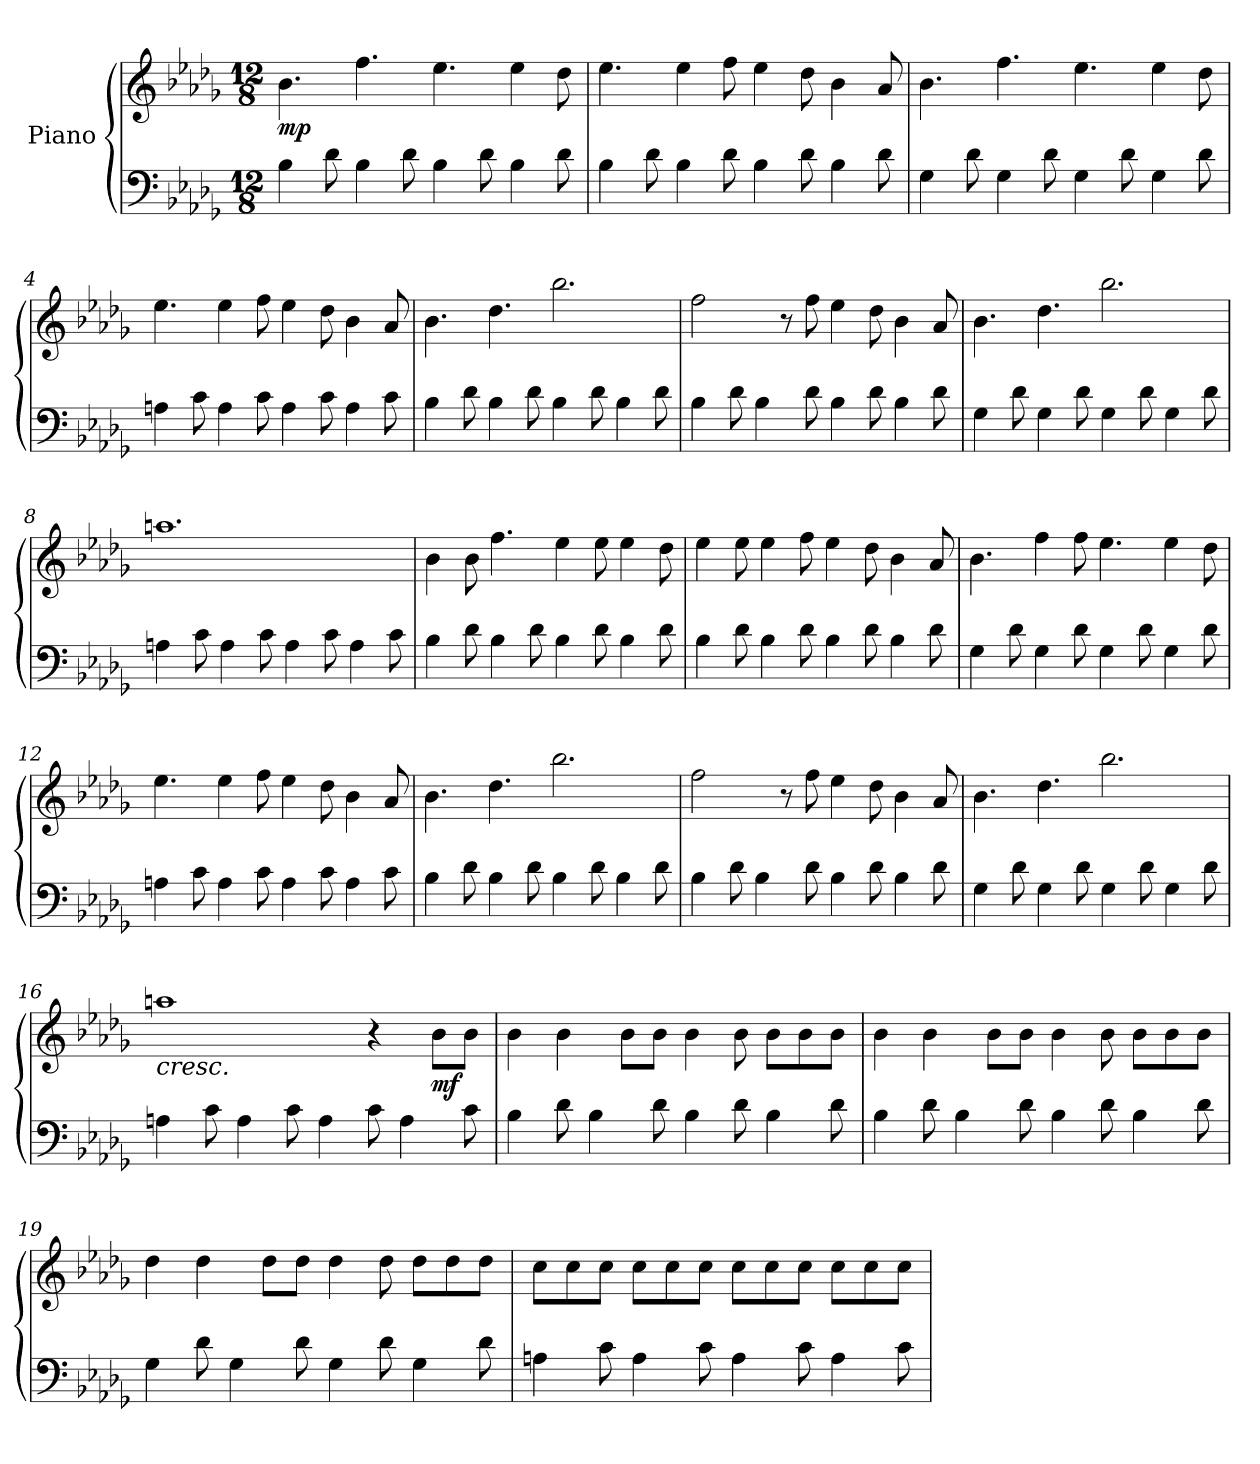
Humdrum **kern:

**kern	**kern	**dynam
*part1	*part1	*part1
*staff2	*staff1	*staff1/2
*I"Piano	*	*
*clefF4	*clefG2	*
*k[b-e-a-d-g-]	*k[b-e-a-d-g-]	*
*M12/8	*M12/8	*
*MM188	*MM188	*
=1	=1	=1
!	!	!LO:DY:b
4B-\	4.b-\	mp
8d-\	.	.
4B-\	4.ff\	.
8d-\	.	.
4B-\	4.ee-\	.
8d-\	.	.
4B-\	4ee-\	.
8d-\	8dd-\	.
=2	=2	=2
4B-\	4.ee-\	.
8d-\	.	.
4B-\	4ee-\	.
8d-\	8ff\	.
4B-\	4ee-\	.
8d-\	8dd-\	.
4B-\	4b-\	.
8d-\	8a-/	.
=3	=3	=3
4G-\	4.b-\	.
8d-\	.	.
4G-\	4.ff\	.
8d-\	.	.
4G-\	4.ee-\	.
8d-\	.	.
4G-\	4ee-\	.
8d-\	8dd-\	.
=4	=4	=4
4An\	4.ee-\	.
8c\	.	.
4A\	4ee-\	.
8c\	8ff\	.
4A\	4ee-\	.
8c\	8dd-\	.
4A\	4b-\	.
8c\	8a-/	.
!!LO:LB:g=z
=5	=5	=5
4B-\	4.b-\	.
8d-\	.	.
4B-\	4.dd-\	.
8d-\	.	.
4B-\	2.bb-\	.
8d-\	.	.
4B-\	.	.
8d-\	.	.
=6	=6	=6
4B-\	2ff\	.
8d-\	.	.
4B-\	.	.
.	8r	.
8d-\	8ff\	.
4B-\	4ee-\	.
8d-\	8dd-\	.
4B-\	4b-\	.
8d-\	8a-/	.
=7	=7	=7
4G-\	4.b-\	.
8d-\	.	.
4G-\	4.dd-\	.
8d-\	.	.
4G-\	2.bb-\	.
8d-\	.	.
4G-\	.	.
8d-\	.	.
=8	=8	=8
4An\	1.aan	.
8c\	.	.
4A\	.	.
8c\	.	.
4A\	.	.
8c\	.	.
4A\	.	.
8c\	.	.
=9	=9	=9
4B-\	4b-\	.
8d-\	8b-\	.
4B-\	4.ff\	.
8d-\	.	.
4B-\	4ee-\	.
8d-\	8ee-\	.
4B-\	4ee-\	.
8d-\	8dd-\	.
!!LO:LB:g=z
=10	=10	=10
4B-\	4ee-\	.
8d-\	8ee-\	.
4B-\	4ee-\	.
8d-\	8ff\	.
4B-\	4ee-\	.
8d-\	8dd-\	.
4B-\	4b-\	.
8d-\	8a-/	.
=11	=11	=11
4G-\	4.b-\	.
8d-\	.	.
4G-\	4ff\	.
8d-\	8ff\	.
4G-\	4.ee-\	.
8d-\	.	.
4G-\	4ee-\	.
8d-\	8dd-\	.
=12	=12	=12
4An\	4.ee-\	.
8c\	.	.
4A\	4ee-\	.
8c\	8ff\	.
4A\	4ee-\	.
8c\	8dd-\	.
4A\	4b-\	.
8c\	8a-/	.
=13	=13	=13
4B-\	4.b-\	.
8d-\	.	.
4B-\	4.dd-\	.
8d-\	.	.
4B-\	2.bb-\	.
8d-\	.	.
4B-\	.	.
8d-\	.	.
!!LO:LB:g=z
=14	=14	=14
4B-\	2ff\	.
8d-\	.	.
4B-\	.	.
.	8r	.
8d-\	8ff\	.
4B-\	4ee-\	.
8d-\	8dd-\	.
4B-\	4b-\	.
8d-\	8a-/	.
=15	=15	=15
4G-\	4.b-\	.
8d-\	.	.
4G-\	4.dd-\	.
8d-\	.	.
4G-\	2.bb-\	.
8d-\	.	.
4G-\	.	.
8d-\	.	.
=16	=16	=16
!	!	!LO:HP:b
4An\	1aan	<
8c\	.	.
4A\	.	.
8c\	.	.
4A\	.	.
8c\	4r	.
4A\	.	.
!	!	!LO:DY:b
.	8b-\L	mf
8c\	8b-\J	.
.	.	[
=17	=17	=17
4B-\	4b-\	.
8d-\	4b-\	.
4B-\	.	.
.	8b-\L	.
8d-\	8b-\J	.
4B-\	4b-\	.
8d-\	8b-\	.
4B-\	8b-\L	.
.	8b-\	.
8d-\	8b-\J	.
!!LO:LB:g=z
=18	=18	=18
4B-\	4b-\	.
8d-\	4b-\	.
4B-\	.	.
.	8b-\L	.
8d-\	8b-\J	.
4B-\	4b-\	.
8d-\	8b-\	.
4B-\	8b-\L	.
.	8b-\	.
8d-\	8b-\J	.
=19	=19	=19
4G-\	4dd-\	.
8d-\	4dd-\	.
4G-\	.	.
.	8dd-\L	.
8d-\	8dd-\J	.
4G-\	4dd-\	.
8d-\	8dd-\	.
4G-\	8dd-\L	.
.	8dd-\	.
8d-\	8dd-\J	.
=20	=20	=20
4An\	8cc\L	.
.	8cc\	.
8c\	8cc\J	.
4A\	8cc\L	.
.	8cc\	.
8c\	8cc\J	.
4A\	8cc\L	.
.	8cc\	.
8c\	8cc\J	.
4A\	8cc\L	.
.	8cc\	.
8c\	8cc\J	.
=	=	=
*-	*-	*-
